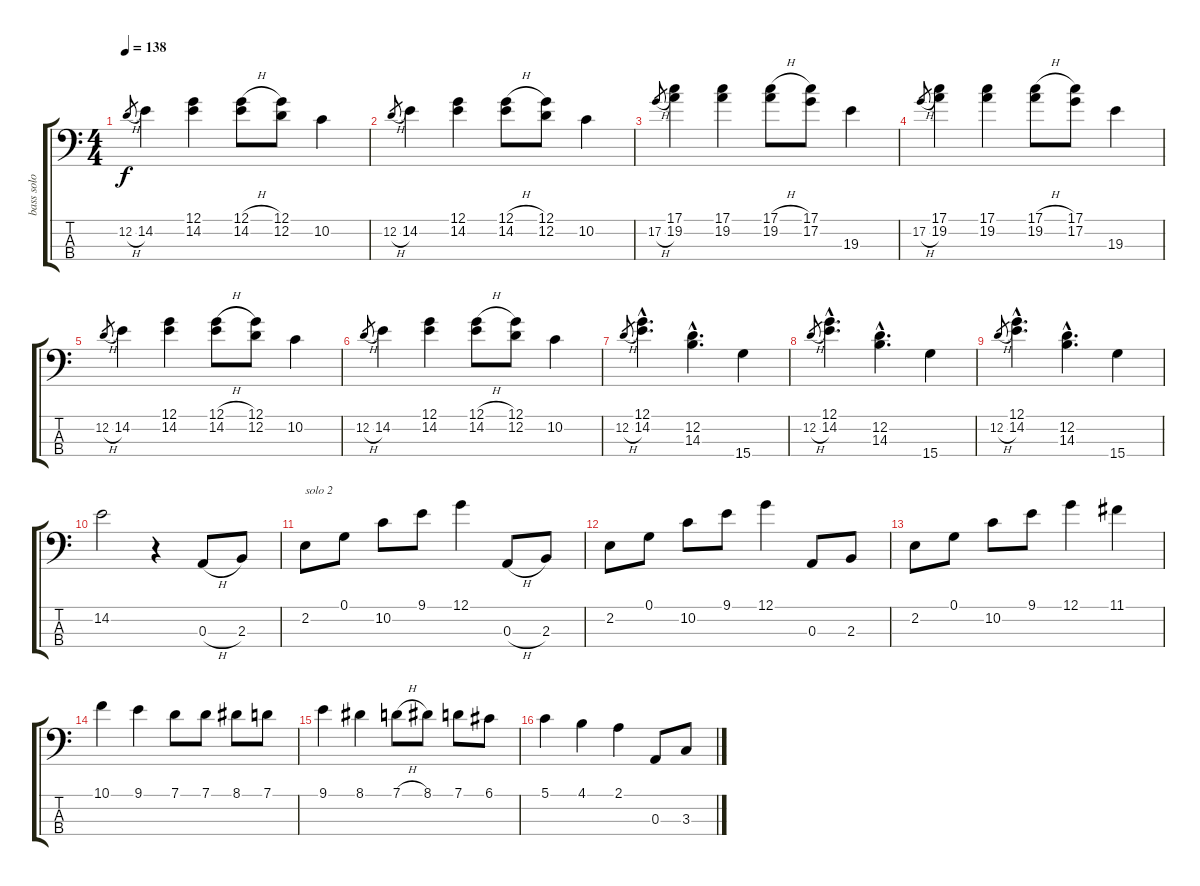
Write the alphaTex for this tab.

\track ("bass solo" "bass solo") {instrument electricbassfinger}
\staff {score tabs}
\tuning (G2 D2 A1 E1) {hide}
\ts (4 4)
\tempo 138
\clef f4
\ks c
12.2{h}.8{gr dy f} 14.2.4 (12.1 14.2).4 (12.1{h} 14.2).8 (12.1 12.2).8 10.2.4 |
12.2{h}.8{gr} 14.2.4 (12.1 14.2).4 (12.1{h} 14.2).8 (12.1 12.2).8 10.2.4 |
17.2{h}.8{gr} (17.1 19.2).4 (17.1 19.2).4 (17.1{h} 19.2).8 (17.1 17.2).8 19.3.4 |
17.2{h}.8{gr} (17.1 19.2).4 (17.1 19.2).4 (17.1{h} 19.2).8 (17.1 17.2).8 19.3.4 |
12.2{h}.8{gr} 14.2.4 (12.1 14.2).4 (12.1{h} 14.2).8 (12.1 12.2).8 10.2.4 |
12.2{h}.8{gr} 14.2.4 (12.1 14.2).4 (12.1{h} 14.2).8 (12.1 12.2).8 10.2.4 |
12.2{h}.8{gr} (12.1{hac} 14.2{hac}).4{d} (12.2{hac} 14.3{hac}).4{d} 15.4.4 |
12.2{h}.8{gr} (12.1{hac} 14.2{hac}).4{d} (12.2{hac} 14.3{hac}).4{d} 15.4.4 |
12.2{h}.8{gr} (12.1{hac} 14.2{hac}).4{d} (12.2{hac} 14.3{hac}).4{d} 15.4.4 |
14.2.2 r.4 0.3{h}.8{instrument electricbassfinger} 2.3.8 |
2.2.8{txt "solo 2         "} 0.1.8 10.2.8 9.1.8 12.1.4 0.3{h}.8 2.3.8 |
2.2.8 0.1.8 10.2.8 9.1.8 12.1.4 0.3.8 2.3.8 |
2.2.8 0.1.8 10.2.8 9.1.8 12.1.4 11.1.4 |
10.1.4 9.1.4 7.1.8 7.1.8 8.1.8 7.1.8 |
9.1.4 8.1.4 7.1{h}.8 8.1.8 7.1.8 6.1.8 |
5.1.4 4.1.4 2.1.4 0.3.8 3.3.8
